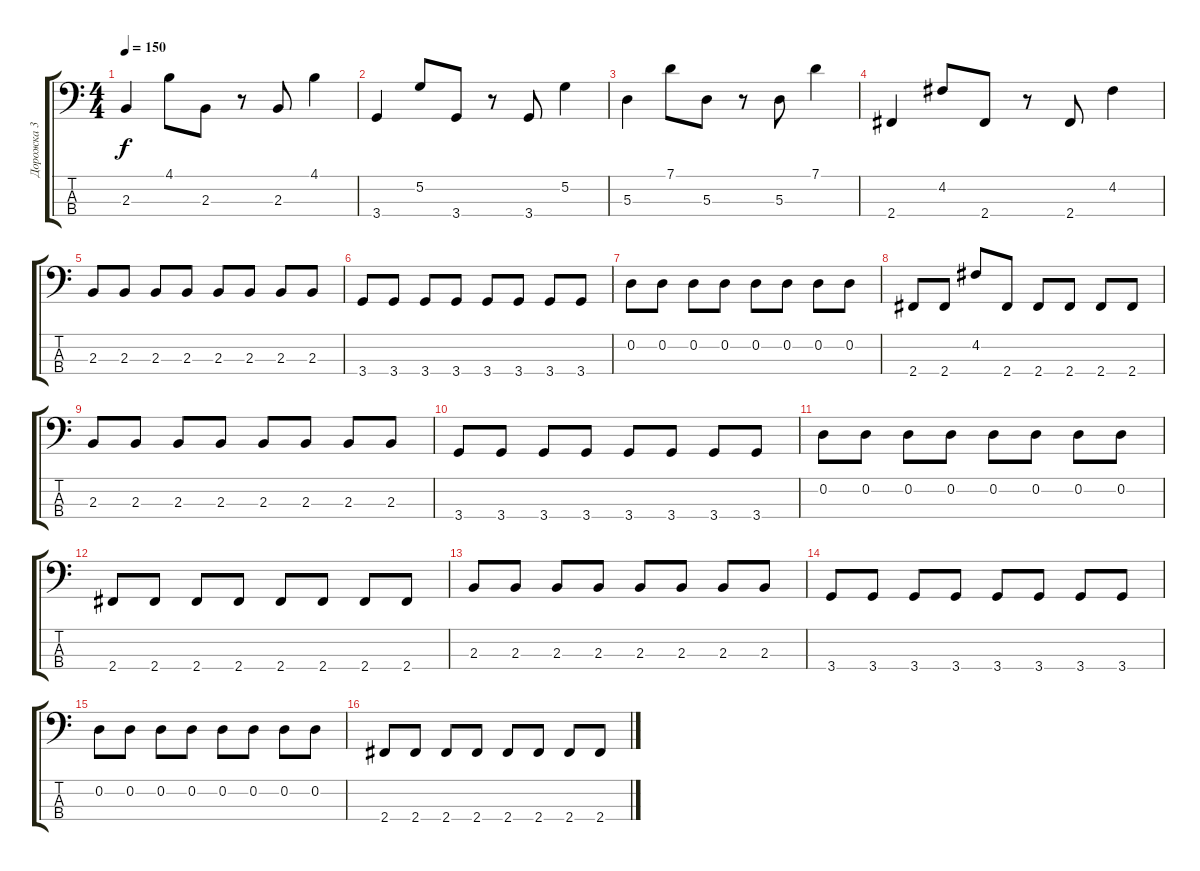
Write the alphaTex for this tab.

\track ("Дорожка 3" "Дорожка 3") {instrument electricbassfinger}
\staff {score tabs}
\tuning (G2 D2 A1 E1) {hide}
\ts (4 4)
\tempo 150
\clef f4
\ks c
2.3.4{dy f} 4.1.8 2.3.8 r.8 2.3.8 4.1.4 |
3.4.4 5.2.8 3.4.8 r.8 3.4.8 5.2.4 |
5.3.4 7.1.8 5.3.8 r.8 5.3.8 7.1.4 |
2.4.4 4.2.8 2.4.8 r.8 2.4.8 4.2.4 |
2.3.8 2.3.8 2.3.8 2.3.8 2.3.8 2.3.8 2.3.8 2.3.8 |
3.4.8 3.4.8 3.4.8 3.4.8 3.4.8 3.4.8 3.4.8 3.4.8 |
0.2.8 0.2.8 0.2.8 0.2.8 0.2.8 0.2.8 0.2.8 0.2.8 |
2.4.8 2.4.8 4.2.8 2.4.8 2.4.8 2.4.8 2.4.8 2.4.8 |
2.3.8 2.3.8 2.3.8 2.3.8 2.3.8 2.3.8 2.3.8 2.3.8 |
3.4.8 3.4.8 3.4.8 3.4.8 3.4.8 3.4.8 3.4.8 3.4.8 |
0.2.8 0.2.8 0.2.8 0.2.8 0.2.8 0.2.8 0.2.8 0.2.8 |
2.4.8 2.4.8 2.4.8 2.4.8 2.4.8 2.4.8 2.4.8 2.4.8 |
2.3.8 2.3.8 2.3.8 2.3.8 2.3.8 2.3.8 2.3.8 2.3.8 |
3.4.8 3.4.8 3.4.8 3.4.8 3.4.8 3.4.8 3.4.8 3.4.8 |
0.2.8 0.2.8 0.2.8 0.2.8 0.2.8 0.2.8 0.2.8 0.2.8 |
2.4.8 2.4.8 2.4.8 2.4.8 2.4.8 2.4.8 2.4.8 2.4.8
